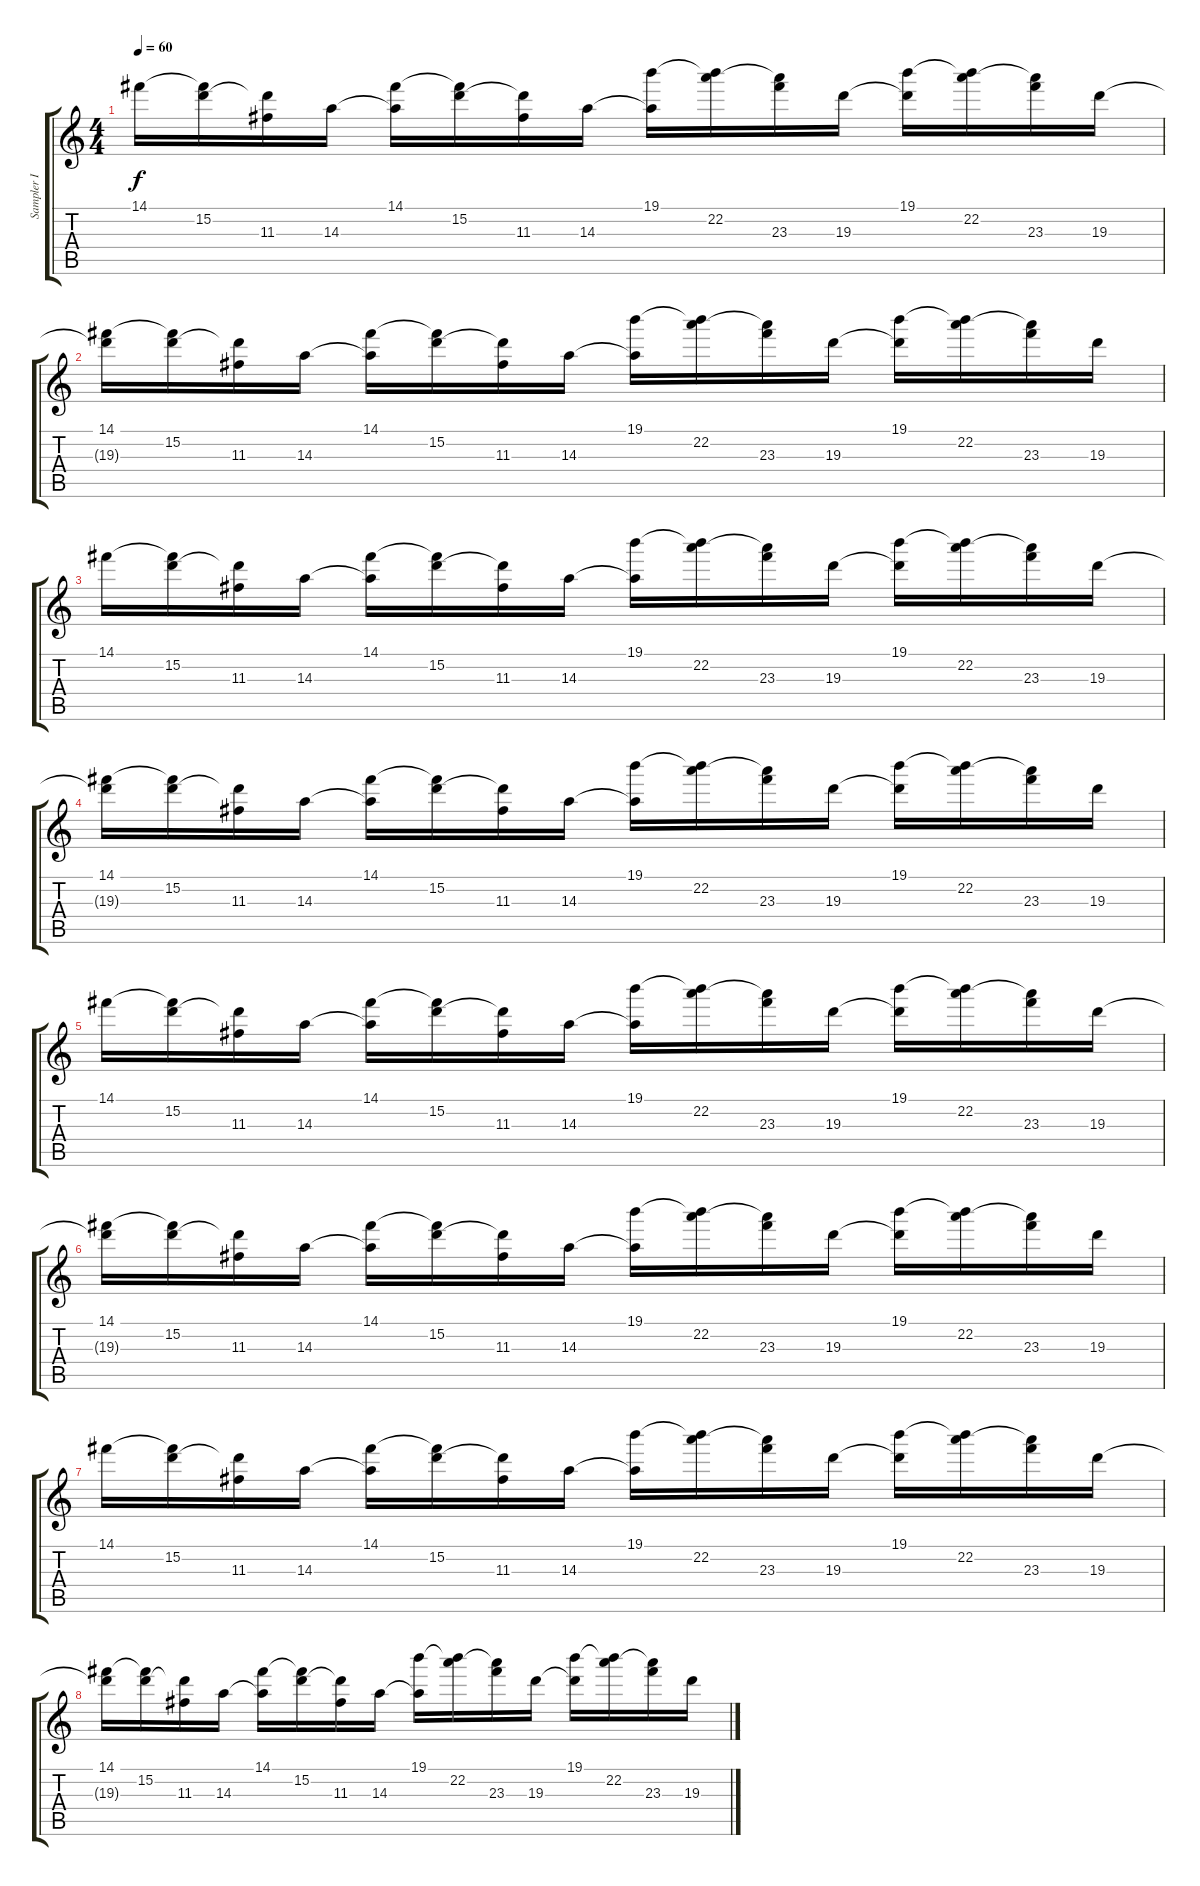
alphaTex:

\track ("Sampler I" "Sampler I") {instrument electricguitarjazz}
\staff {score tabs}
\tuning (E4 B3 G3 D3 A2 E2) {hide}
\ts (4 4)
\tempo 60
\clef g2
\ks c
14.1.16{dy f} (14.1{t} 15.2).16 (15.2{t} 11.3).16 14.3.16 (14.1 14.3{t}).16 (14.1{t} 15.2).16 (15.2{t} 11.3).16 14.3.16 (19.1 14.3{t}).16 (19.1{t} 22.2).16 (22.2{t} 23.3).16 19.3.16 (19.1 19.3{t}).16 (19.1{t} 22.2).16 (22.2{t} 23.3).16 19.3.16 |
(14.1 19.3{t}).16 (14.1{t} 15.2).16 (15.2{t} 11.3).16 14.3.16 (14.1 14.3{t}).16 (14.1{t} 15.2).16 (15.2{t} 11.3).16 14.3.16 (19.1 14.3{t}).16 (19.1{t} 22.2).16 (22.2{t} 23.3).16 19.3.16 (19.1 19.3{t}).16 (19.1{t} 22.2).16 (22.2{t} 23.3).16 19.3.16 |
14.1.16 (14.1{t} 15.2).16 (15.2{t} 11.3).16 14.3.16 (14.1 14.3{t}).16 (14.1{t} 15.2).16 (15.2{t} 11.3).16 14.3.16 (19.1 14.3{t}).16 (19.1{t} 22.2).16 (22.2{t} 23.3).16 19.3.16 (19.1 19.3{t}).16 (19.1{t} 22.2).16 (22.2{t} 23.3).16 19.3.16 |
(14.1 19.3{t}).16 (14.1{t} 15.2).16 (15.2{t} 11.3).16 14.3.16 (14.1 14.3{t}).16 (14.1{t} 15.2).16 (15.2{t} 11.3).16 14.3.16 (19.1 14.3{t}).16 (19.1{t} 22.2).16 (22.2{t} 23.3).16 19.3.16 (19.1 19.3{t}).16 (19.1{t} 22.2).16 (22.2{t} 23.3).16 19.3.16 |
14.1.16 (14.1{t} 15.2).16 (15.2{t} 11.3).16 14.3.16 (14.1 14.3{t}).16 (14.1{t} 15.2).16 (15.2{t} 11.3).16 14.3.16 (19.1 14.3{t}).16 (19.1{t} 22.2).16 (22.2{t} 23.3).16 19.3.16 (19.1 19.3{t}).16 (19.1{t} 22.2).16 (22.2{t} 23.3).16 19.3.16 |
(14.1 19.3{t}).16 (14.1{t} 15.2).16 (15.2{t} 11.3).16 14.3.16 (14.1 14.3{t}).16 (14.1{t} 15.2).16 (15.2{t} 11.3).16 14.3.16 (19.1 14.3{t}).16 (19.1{t} 22.2).16 (22.2{t} 23.3).16 19.3.16 (19.1 19.3{t}).16 (19.1{t} 22.2).16 (22.2{t} 23.3).16 19.3.16 |
14.1.16 (14.1{t} 15.2).16 (15.2{t} 11.3).16 14.3.16 (14.1 14.3{t}).16 (14.1{t} 15.2).16 (15.2{t} 11.3).16 14.3.16 (19.1 14.3{t}).16 (19.1{t} 22.2).16 (22.2{t} 23.3).16 19.3.16 (19.1 19.3{t}).16 (19.1{t} 22.2).16 (22.2{t} 23.3).16 19.3.16 |
(14.1 19.3{t}).16 (14.1{t} 15.2).16 (15.2{t} 11.3).16 14.3.16 (14.1 14.3{t}).16 (14.1{t} 15.2).16 (15.2{t} 11.3).16 14.3.16 (19.1 14.3{t}).16 (19.1{t} 22.2).16 (22.2{t} 23.3).16 19.3.16 (19.1 19.3{t}).16 (19.1{t} 22.2).16 (22.2{t} 23.3).16 19.3.16
